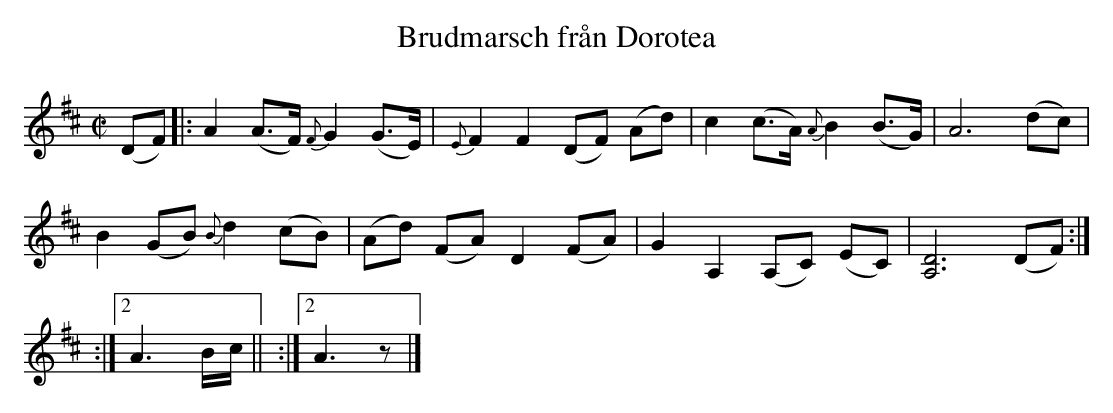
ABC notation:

X:1
T: Brudmarsch från Dorotea
M: C|
L: 1/8
K: D
(DF) |: A2(A>F) {F}G2(G>E) | {E}F2F2 (DF) (Ad) | c2(c>A) {A}B2(B>G) | A6 (dc) |
B2(GB) {B}d2(cB) | (Ad) (FA) D2(FA) | G2A,2 (A,C) (EC) | [A,D]6 (DF) :|
:|2 A3 B/c/ || :|2 A3 z |]
